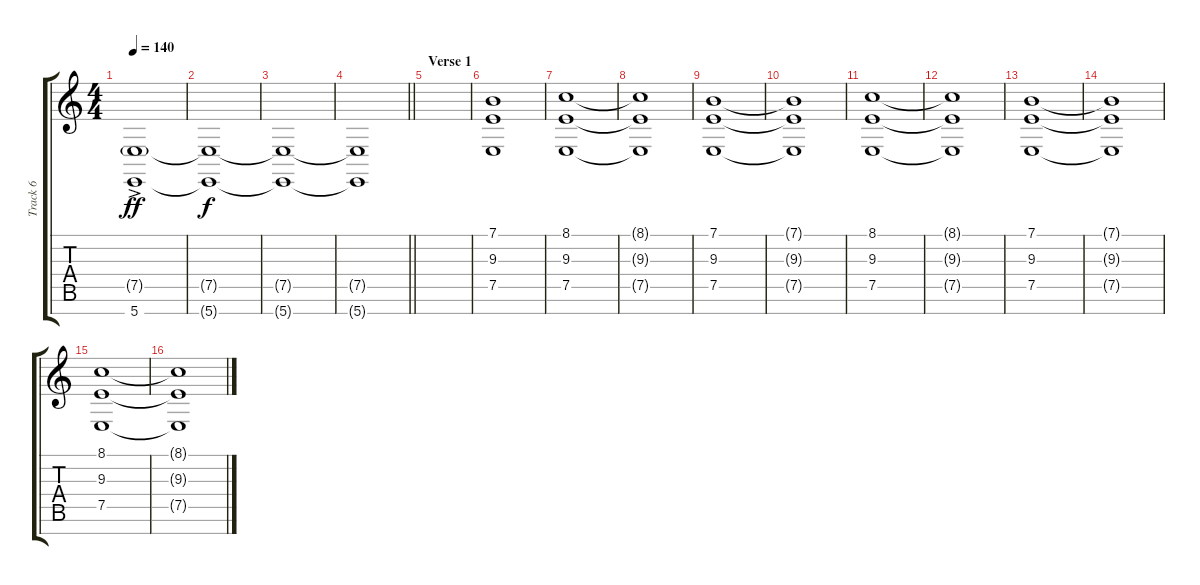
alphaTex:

\track ("Track 6" "Track 6") {instrument acousticgrandpiano}
\staff {score tabs}
\tuning (E4 B3 G3 D3 A2 E2 B1) {hide}
\ts (4 4)
\section ("" "")
\tempo 140
\clef g2
\ks c
(7.5{g} 5.7{ac}).1{dy ff} |
(7.5{t} 5.7{t}).1{dy f} |
(7.5{t} 5.7{t}).1 |
\barLineRight lightlight
(7.5{t} 5.7{t}).1 |
\section ("" "Verse 1")
|
(7.1 9.3 7.5).1{instrument pad2warm} |
(8.1 9.3 7.5).1 |
(8.1{t} 9.3{t} 7.5{t}).1 |
(7.1 9.3 7.5).1 |
(7.1{t} 9.3{t} 7.5{t}).1 |
(8.1 9.3 7.5).1 |
(8.1{t} 9.3{t} 7.5{t}).1 |
(7.1 9.3 7.5).1 |
(7.1{t} 9.3{t} 7.5{t}).1 |
(8.1 9.3 7.5).1 |
(8.1{t} 9.3{t} 7.5{t}).1
